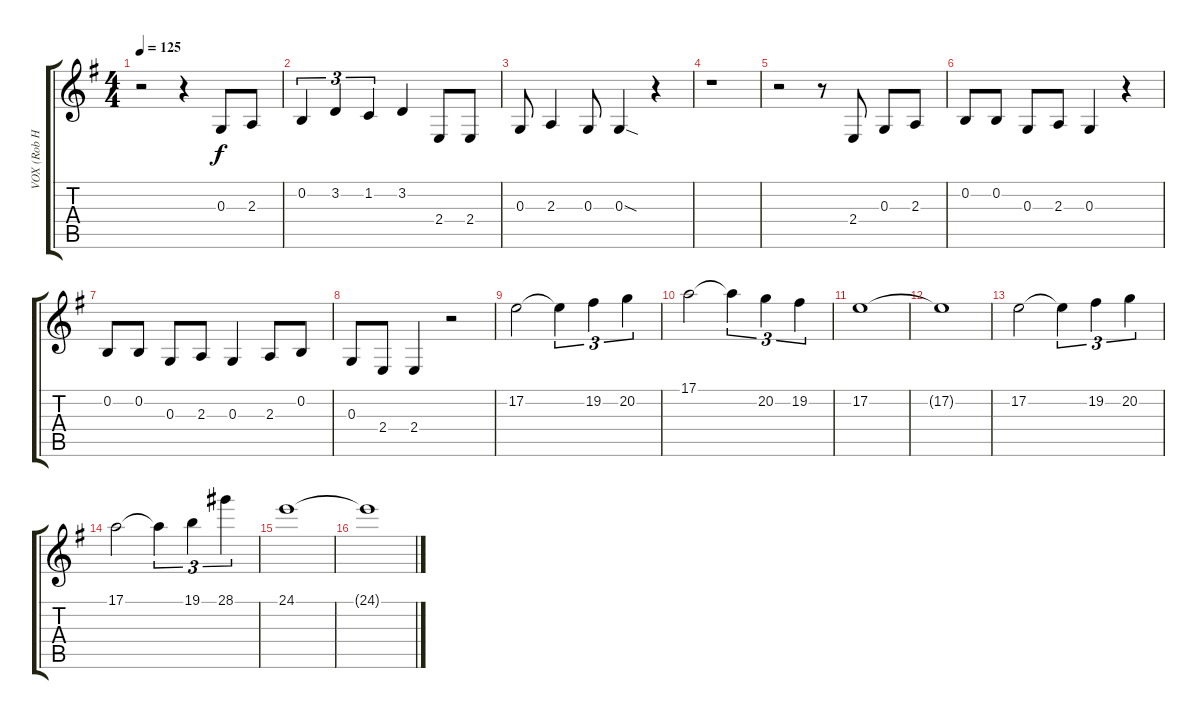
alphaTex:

\track ("VOX (Rob Halford)" "VOX (Rob H") {instrument lead6voice}
\staff {score tabs}
\tuning (E4 B3 G3 D3 A2 E2) {hide}
\ts (4 4)
\tempo 125
\clef g2
\ks g
r.2{dy f} r.4 0.3.8 2.3.8 |
0.2.4{tu (3 2)} 3.2.4{tu (3 2)} 1.2.4{tu (3 2)} 3.2.4 2.4.8 2.4.8 |
0.3.8 2.3.4 0.3.8 0.3{sod}.4 r.4 |
r.1 |
r.2 r.8 2.4.8 0.3.8 2.3.8 |
0.2.8 0.2.8 0.3.8 2.3.8 0.3.4 r.4 |
0.2.8 0.2.8 0.3.8 2.3.8 0.3.4 2.3.8 0.2.8 |
0.3.8 2.4.8 2.4.4 r.2 |
17.2.2{volume 15} 17.2{t}.4{tu (3 2)} 19.2.4{tu (3 2)} 20.2.4{tu (3 2)} |
17.1.2 17.1{t}.4{tu (3 2)} 20.2.4{tu (3 2)} 19.2.4{tu (3 2)} |
17.2.1 |
17.2{t}.1 |
17.2.2 17.2{t}.4{tu (3 2)} 19.2.4{tu (3 2)} 20.2.4{tu (3 2)} |
17.1.2 17.1{t}.4{tu (3 2)} 19.1.4{tu (3 2)} 28.1.4{tu (3 2)} |
24.1.1 |
24.1{t}.1
